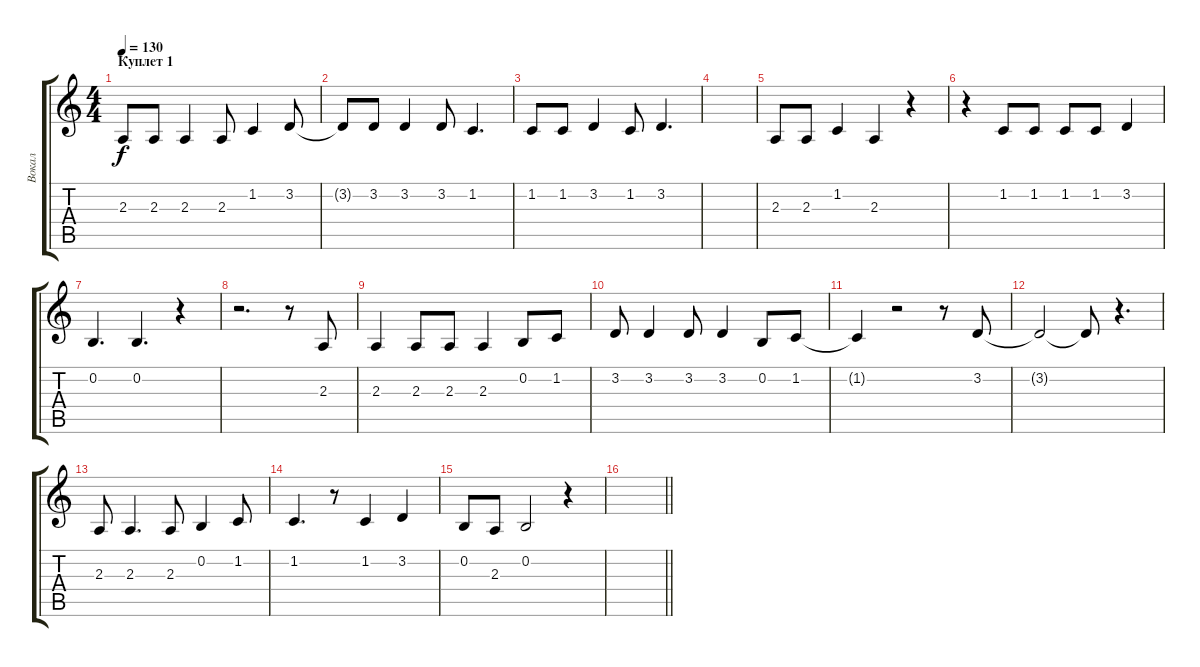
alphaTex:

\track ("Вокал" "Вокал") {instrument lead6voice}
\staff {score tabs}
\tuning (E4 B3 G3 D3 A2 E2) {hide}
\ts (4 4)
\section ("" "Куплет 1")
\tempo 130
\clef g2
\ks c
2.3.8{dy f} 2.3.8 2.3.4 2.3.8 1.2.4 3.2.8 |
3.2{t}.8 3.2.8 3.2.4 3.2.8 1.2.4{d} |
1.2.8 1.2.8 3.2.4 1.2.8 3.2.4{d} |
|
2.3.8 2.3.8 1.2.4 2.3.4 r.4 |
r.4 1.2.8 1.2.8 1.2.8 1.2.8 3.2.4 |
0.2.4{d} 0.2.4{d} r.4 |
r.2{d} r.8 2.3.8 |
2.3.4 2.3.8 2.3.8 2.3.4 0.2.8 1.2.8 |
3.2.8 3.2.4 3.2.8 3.2.4 0.2.8 1.2.8 |
1.2{t}.4 r.2 r.8 3.2.8 |
3.2{t}.2 3.2{t}.8 r.4{d} |
2.3.8 2.3.4{d} 2.3.8 0.2.4 1.2.8 |
1.2.4{d} r.8 1.2.4 3.2.4 |
0.2.8 2.3.8 0.2.2 r.4 |
\barLineRight lightlight
